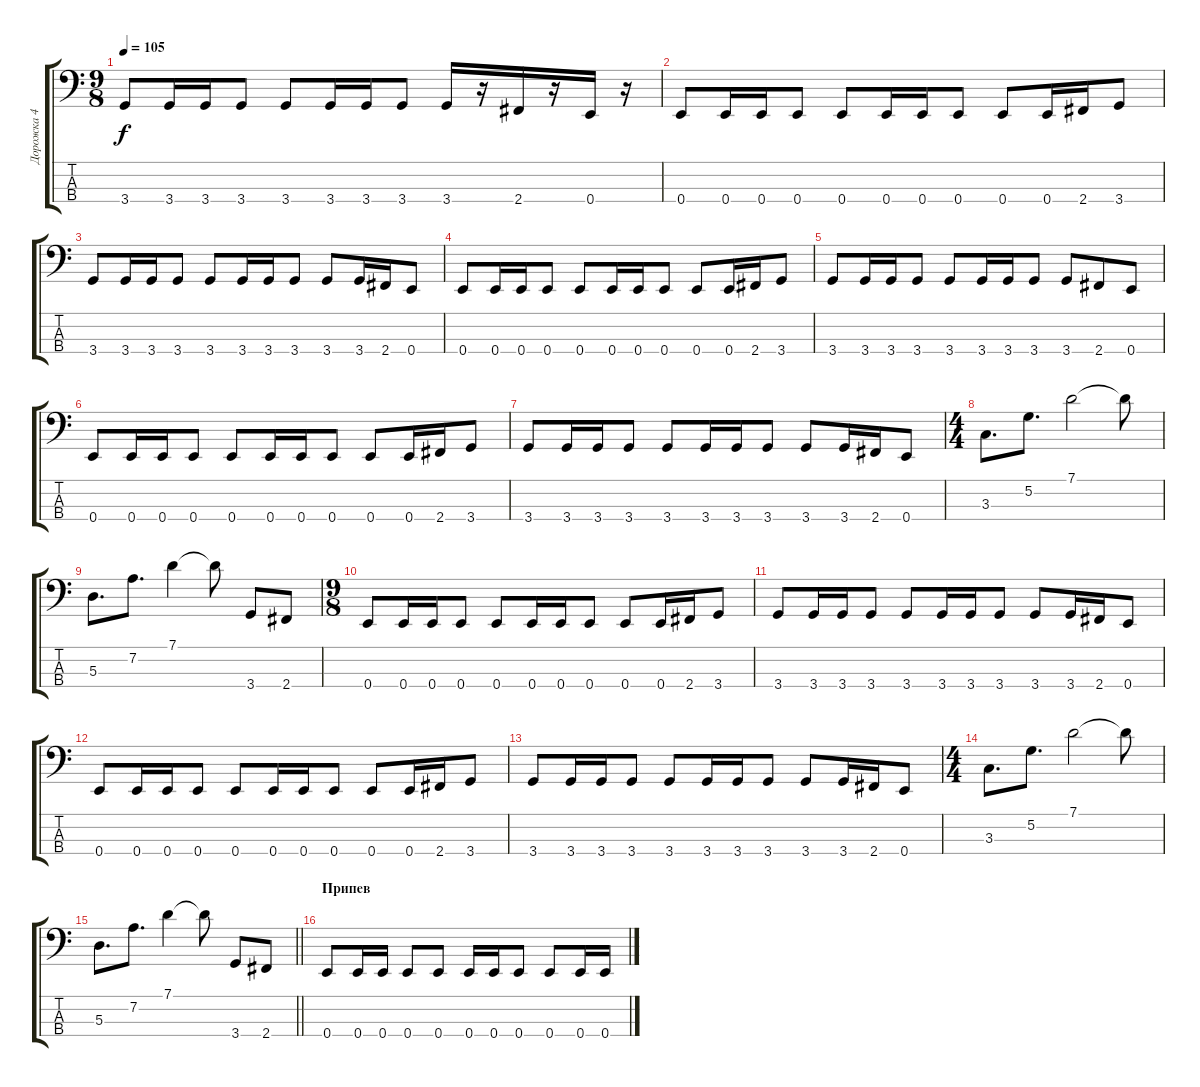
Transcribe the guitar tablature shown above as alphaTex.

\track ("Дорожка 4" "Дорожка 4") {instrument electricbassfinger}
\staff {score tabs}
\tuning (G2 D2 A1 E1) {hide}
\ts (9 8)
\tempo 105
\clef f4
\ks c
3.4.8{dy f} 3.4.16 3.4.16 3.4.8 3.4.8 3.4.16 3.4.16 3.4.8 3.4.16 r.16 2.4.16 r.16 0.4.16 r.16 |
0.4.8 0.4.16 0.4.16 0.4.8 0.4.8 0.4.16 0.4.16 0.4.8 0.4.8 0.4.16 2.4.16 3.4.8 |
3.4.8 3.4.16 3.4.16 3.4.8 3.4.8 3.4.16 3.4.16 3.4.8 3.4.8 3.4.16 2.4.16 0.4.8 |
0.4.8 0.4.16 0.4.16 0.4.8 0.4.8 0.4.16 0.4.16 0.4.8 0.4.8 0.4.16 2.4.16 3.4.8 |
3.4.8 3.4.16 3.4.16 3.4.8 3.4.8 3.4.16 3.4.16 3.4.8 3.4.8 2.4.8 0.4.8 |
0.4.8 0.4.16 0.4.16 0.4.8 0.4.8 0.4.16 0.4.16 0.4.8 0.4.8 0.4.16 2.4.16 3.4.8 |
3.4.8 3.4.16 3.4.16 3.4.8 3.4.8 3.4.16 3.4.16 3.4.8 3.4.8 3.4.16 2.4.16 0.4.8 |
\ts (4 4)
3.3.8{d} 5.2.8{d} 7.1.2 7.1{t}.8 |
5.3.8{d} 7.2.8{d} 7.1.4 7.1{t}.8 3.4.8 2.4.8 |
\ts (9 8)
0.4.8 0.4.16 0.4.16 0.4.8 0.4.8 0.4.16 0.4.16 0.4.8 0.4.8 0.4.16 2.4.16 3.4.8 |
3.4.8 3.4.16 3.4.16 3.4.8 3.4.8 3.4.16 3.4.16 3.4.8 3.4.8 3.4.16 2.4.16 0.4.8 |
0.4.8 0.4.16 0.4.16 0.4.8 0.4.8 0.4.16 0.4.16 0.4.8 0.4.8 0.4.16 2.4.16 3.4.8 |
3.4.8 3.4.16 3.4.16 3.4.8 3.4.8 3.4.16 3.4.16 3.4.8 3.4.8 3.4.16 2.4.16 0.4.8 |
\ts (4 4)
3.3.8{d} 5.2.8{d} 7.1.2 7.1{t}.8 |
\barLineRight lightlight
5.3.8{d} 7.2.8{d} 7.1.4 7.1{t}.8 3.4.8 2.4.8 |
\section ("" "Припев")
0.4.8 0.4.16 0.4.16 0.4.8 0.4.8 0.4.16 0.4.16 0.4.8 0.4.8 0.4.16 0.4.16
